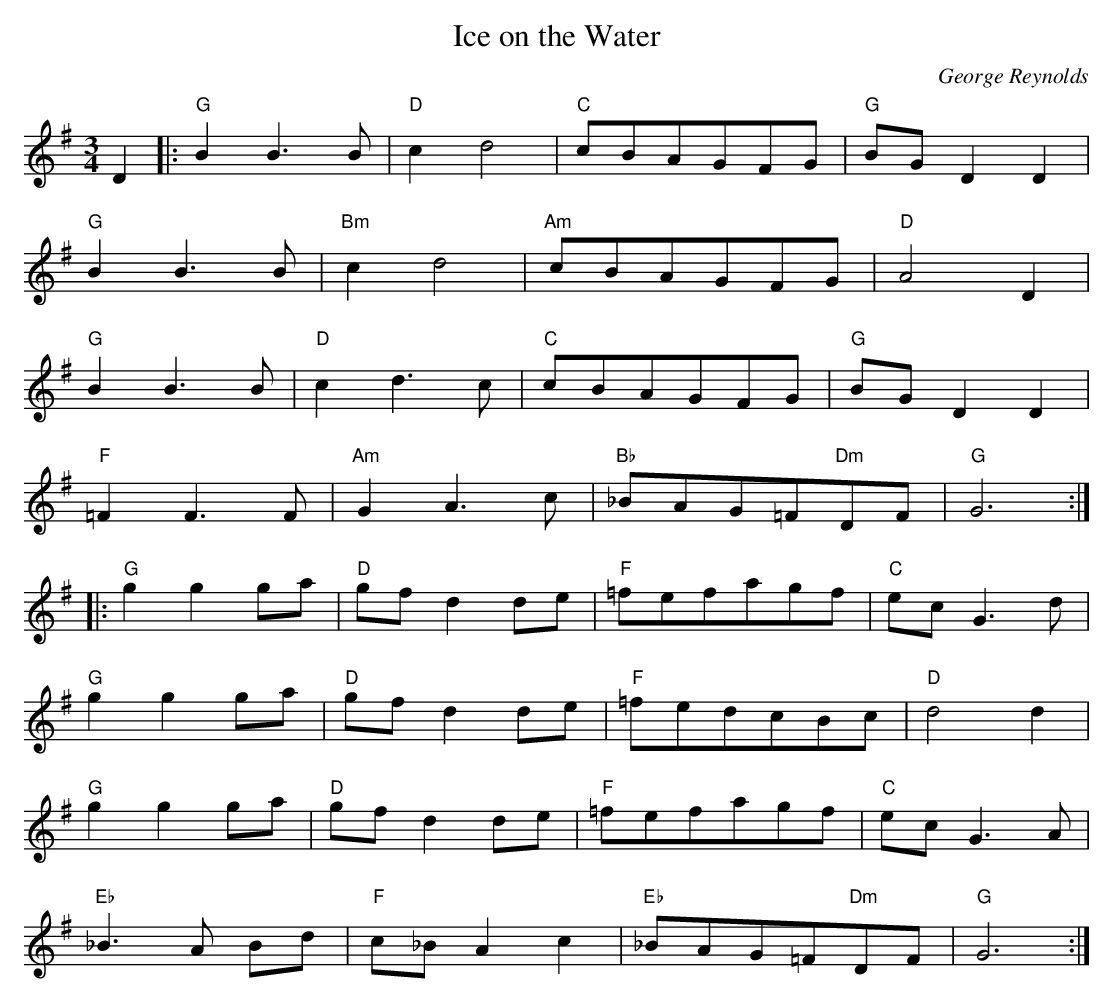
X:1
T:Ice on the Water
C:George Reynolds
M:3/4
L:1/8
K:G
D2|:\
"G"B2B3B|"D"c2d4|"C"cBAGFG|"G"BGD2D2|
"G"B2B3B|"Bm"c2d4|"Am"cBAGFG|"D"A4D2|
"G"B2B3B|"D"c2d3c|"C"cBAGFG|"G"BGD2D2|
"F"=F2F3F|"Am"G2A3c|"Bb"_BAG=F"Dm"DF|"G"G6:|
|:\
"G"g2g2ga|"D"gfd2de|"F"=fefagf|"C"ecG3d|
"G"g2g2ga|"D"gfd2de|"F"=fedcBc|"D"d4d2|
"G"g2g2ga|"D"gfd2de|"F"=fefagf|"C"ecG3A|
"Eb"_B3A Bd|"F"c_BA2c2|"Eb"_BAG=F"Dm"DF|"G"G6:|
